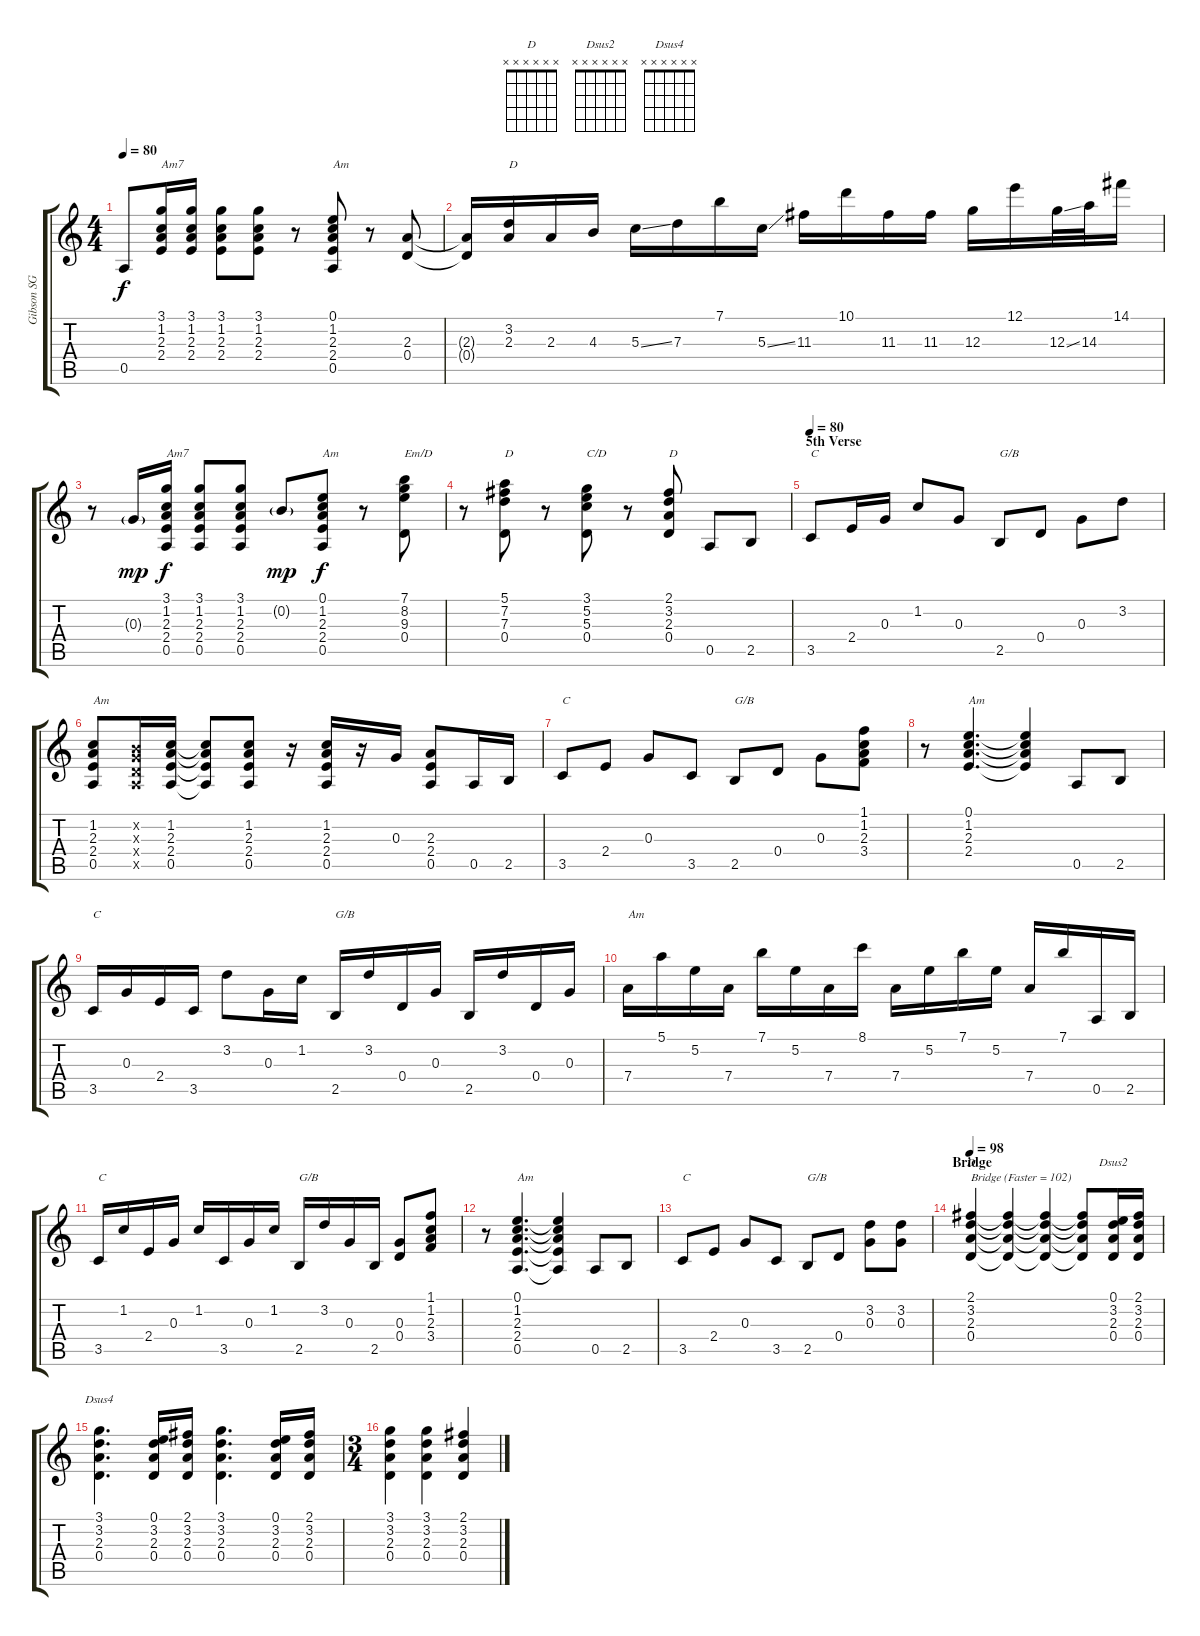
\track ("Gibson SG 12 Strings" "Gibson SG ") {instrument overdrivenguitar}
\staff {score tabs}
\tuning (E4 B3 G3 D3 A2 E2) {hide}
\chord ("D" x x x x x x)
\chord ("Dsus2" x x x x x x)
\chord ("Dsus4" x x x x x x)
\ts (4 4)
\tempo 80
\clef g2
\ks c
0.5.8{dy f} (3.1 1.2 2.3 2.4).16{txt "Am7"} (3.1 1.2 2.3 2.4).16 (3.1 1.2 2.3 2.4).8 (3.1 1.2 2.3 2.4).8 r.8 (0.1 1.2 2.3 2.4 0.5).8{txt "Am"} r.8 (2.3 0.4).8 |
(2.3{t} 0.4{t}).16 (3.2 2.3).16{txt "D"} 2.3.16 4.3.16 5.3{ss}.16 7.3.16 7.1.16 5.3{ss}.16 11.3.16 10.1.16 11.3.16 11.3.16 12.3.16 12.1.16 12.3{ss}.32 14.3.32 14.1.16 |
r.8 0.3{g}.16{dy mp} (3.1 1.2 2.3 2.4 0.5).16{txt "Am7" dy f} (3.1 1.2 2.3 2.4 0.5).8 (3.1 1.2 2.3 2.4 0.5).8 0.2{g}.8{dy mp} (0.1 1.2 2.3 2.4 0.5).8{txt "Am" dy f} r.8 (7.1 8.2 9.3 0.4).8{txt "Em/D"} |
r.8 (5.1 7.2 7.3 0.4).8{txt "D"} r.8 (3.1 5.2 5.3 0.4).8{txt "C/D"} r.8 (2.1 3.2 2.3 0.4).8{txt "D"} 0.5.8 2.5.8 |
\section ("" "5th Verse")
\tempo 80
3.5.8{txt "C"} 2.4.16 0.3.16 1.2.8 0.3.8 2.5.8{txt "G/B"} 0.4.8 0.3.8 3.2.8 |
(1.2 2.3 2.4 0.5).8{txt "Am"} (0.2{x} 0.3{x} 0.4{x} 0.5{x}).16 (1.2 2.3 2.4 0.5).16 (1.2{t} 2.3{t} 2.4{t} 0.5{t}).8 (1.2 2.3 2.4 0.5).8 r.16 (1.2 2.3 2.4 0.5).16 r.16 0.3.16 (2.3 2.4 0.5).8 0.5.16 2.5.16 |
3.5.8{txt "C"} 2.4.8 0.3.8 3.5.8 2.5.8{txt "G/B"} 0.4.8 0.3.8 (1.1 1.2 2.3 3.4).8 |
r.8 (0.1 1.2 2.3 2.4).4{d txt "Am"} (0.1{t} 1.2{t} 2.3{t} 2.4{t}).4 0.5.8 2.5.8 |
3.5.16{txt "C"} 0.3.16 2.4.16 3.5.16 3.2.8 0.3.16 1.2.16 2.5.16{txt "G/B"} 3.2.16 0.4.16 0.3.16 2.5.16 3.2.16 0.4.16 0.3.16 |
7.4.16{txt "Am"} 5.1.16 5.2.16 7.4.16 7.1.16 5.2.16 7.4.16 8.1.16 7.4.16 5.2.16 7.1.16 5.2.16 7.4.16 7.1.16 0.5.16 2.5.16 |
3.5.16{txt "C"} 1.2.16 2.4.16 0.3.16 1.2.16 3.5.16 0.3.16 1.2.16 2.5.16{txt "G/B"} 3.2.16 0.3.16 2.5.16 (0.3 0.4).8 (1.1 1.2 2.3 3.4).8 |
r.8 (0.1 1.2 2.3 2.4 0.5).4{d txt "Am"} (0.1{t} 1.2{t} 2.3{t} 2.4{t} 0.5{t}).4 0.5.8 2.5.8 |
3.5.8{txt "C"} 2.4.8 0.3.8 3.5.8 2.5.8{txt "G/B"} 0.4.8 (3.2 0.3).8 (3.2 0.3).8 |
\section ("" "Bridge")
\tempo 98
(2.1 3.2 2.3 0.4).4{ch "D" txt "Bridge (Faster = 102)"} (2.1{t} 3.2{t} 2.3{t} 0.4{t}).4 (2.1{t} 3.2{t} 2.3{t} 0.4{t}).4 (2.1{t} 3.2{t} 2.3{t} 0.4{t}).8 (0.1 3.2 2.3 0.4).16{ch "Dsus2"} (2.1 3.2 2.3 0.4).16 |
(3.1 3.2 2.3 0.4).4{d ch "Dsus4"} (0.1 3.2 2.3 0.4).16 (2.1 3.2 2.3 0.4).16 (3.1 3.2 2.3 0.4).4{d} (0.1 3.2 2.3 0.4).16 (2.1 3.2 2.3 0.4).16 |
\ts (3 4)
(3.1 3.2 2.3 0.4).4 (3.1 3.2 2.3 0.4).4 (2.1 3.2 2.3 0.4).4
